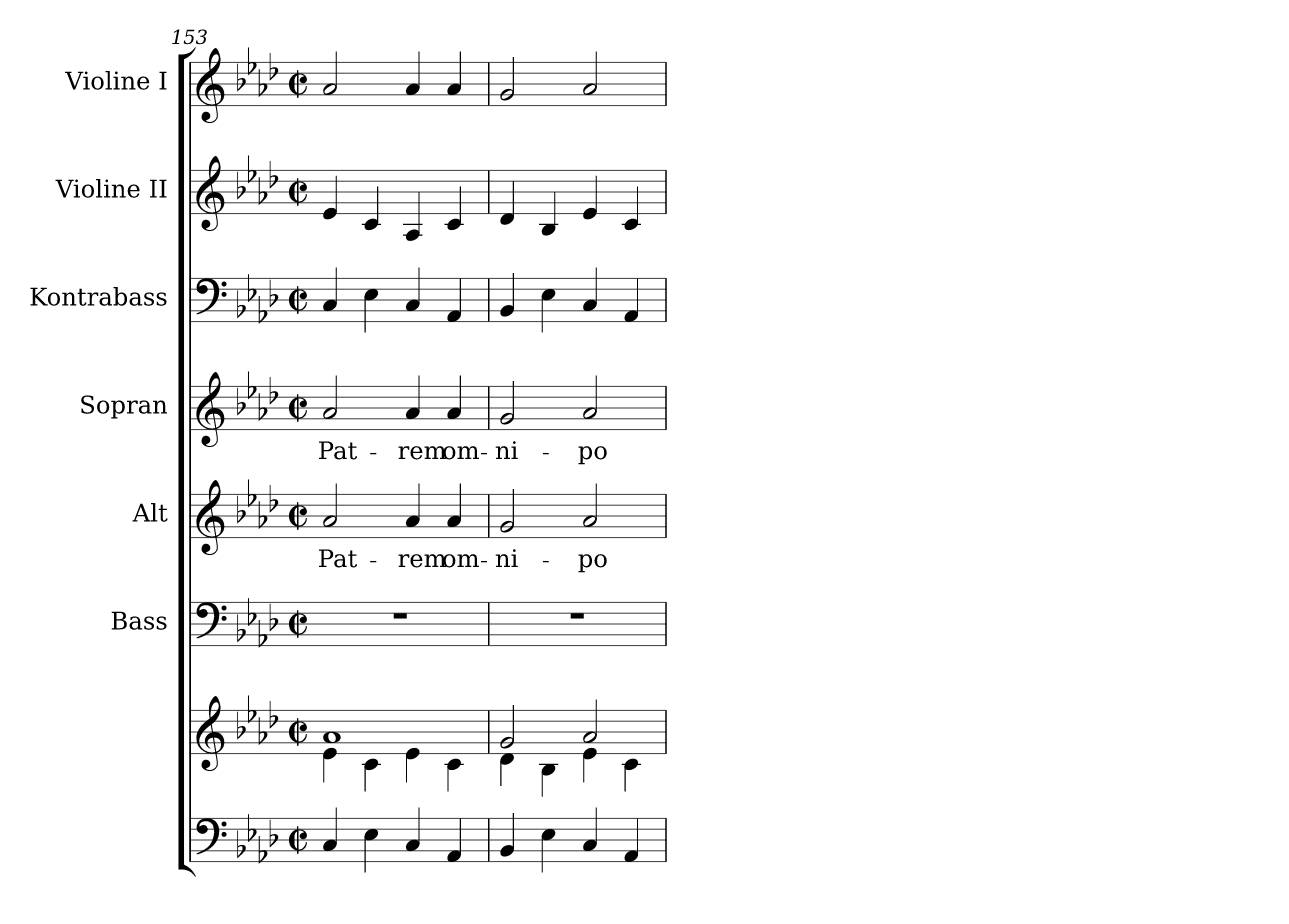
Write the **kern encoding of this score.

**kern	**kern	**kern	**kern	**text	**kern	**text	**kern	**kern	**kern
*part7	*part7	*part6	*part5	*part5	*part4	*part4	*part3	*part2	*part1
*staff8	*staff7	*staff6	*staff5	*staff5	*staff4	*staff4	*staff3	*staff2	*staff1
*	*	*I"Bass	*I"Alt	*	*I"Sopran	*	*I"Kontrabass	*I"Violine II	*I"Violine I
*	*	*I'B.	*I'A.	*	*I'S.	*	*I'Kb.	*I'Vl. II	*I'Vl. I
*clefF4	*clefG2	*clefF4	*clefG2	*	*clefG2	*	*clefF4	*clefG2	*clefG2
*	*	*	*	*	*	*	*ITrd7c12	*	*
*k[b-e-a-d-]	*k[b-e-a-d-]	*k[b-e-a-d-]	*k[b-e-a-d-]	*	*k[b-e-a-d-]	*	*k[b-e-a-d-]	*k[b-e-a-d-]	*k[b-e-a-d-]
*A-:	*A-:	*A-:	*A-:	*	*A-:	*	*A-:	*A-:	*A-:
*M2/2	*M2/2	*M2/2	*M2/2	*	*M2/2	*	*M2/2	*M2/2	*M2/2
*met(c|)	*met(c|)	*met(c|)	*met(c|)	*	*met(c|)	*	*met(c|)	*met(c|)	*met(c|)
=153	=153	=153	=153	=153	=153	=153	=153	=153	=153
*	*^	*	*	*	*	*	*	*	*
!	!	!	!	!	!LO:LY:b	!	!LO:LY:b	!	!	!
4C/	1a-	4e-\	1r	2a-/	Pat-	2a-/	Pat-	4CC/	4e-/	2a-/
4E-\	.	4c\	.	.	.	.	.	4EE-\	4c/	.
!	!	!	!	!	!LO:LY:b	!	!LO:LY:b	!	!	!
4C/	.	4e-\	.	4a-/	-rem	4a-/	-rem	4CC/	4A-/	4a-/
!	!	!	!	!	!LO:LY:b	!	!LO:LY:b	!	!	!
4AA-/	.	4c\	.	4a-/	om-	4a-/	om-	4AAA-/	4c/	4a-/
=154	=154	=154	=154	=154	=154	=154	=154	=154	=154	=154
!	!	!	!	!	!LO:LY:b	!	!LO:LY:b	!	!	!
4BB-/	2g/	4d-\	1r	2g/	-ni-	2g/	-ni-	4BBB-/	4d-/	2g/
4E-\	.	4B-\	.	.	.	.	.	4EE-\	4B-/	.
!	!	!	!	!	!LO:LY:b	!	!LO:LY:b	!	!	!
4C/	2a-/	4e-\	.	2a-/	-po-	2a-/	-po-	4CC/	4e-/	2a-/
4AA-/	.	4c\	.	.	.	.	.	4AAA-/	4c/	.
*	*v	*v	*	*	*	*	*	*	*	*
=	=	=	=	=	=	=	=	=	=
*-	*-	*-	*-	*-	*-	*-	*-	*-	*-
